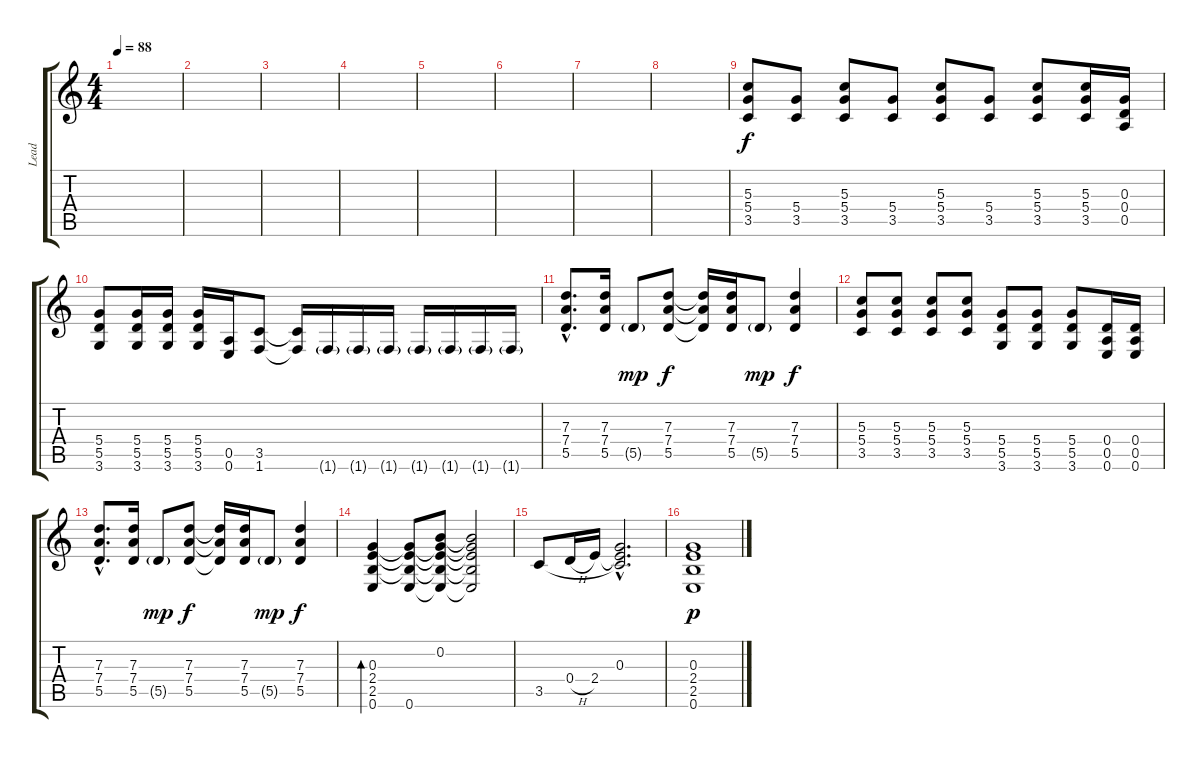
\track ("Lead" "Lead") {instrument overdrivenguitar}
\staff {score tabs}
\tuning (E4 B3 G3 D3 A2 E2) {hide}
\ts (4 4)
\tempo 88
\clef g2
\ks c
|
|
|
|
|
|
|
|
(5.3 5.4 3.5).8 (5.4 3.5).8 (5.3 5.4 3.5).8 (5.4 3.5).8 (5.3 5.4 3.5).8 (5.4 3.5).8 (5.3 5.4 3.5).8 (5.3 5.4 3.5).16 (0.3 0.4 0.5).16 |
(5.4 5.5 3.6).8 (5.4 5.5 3.6).16 (5.4 5.5 3.6).16 (5.4 5.5 3.6).16 (0.5 0.6).16 (3.5 1.6).8 (3.5{t} 1.6{t}).16 1.6{g}.16 1.6{g}.16 1.6{g}.16 1.6{g}.16 1.6{g}.16 1.6{g}.16 1.6{g}.16 |
(7.3{hac} 7.4{hac} 5.5{hac}).8{d} (7.3 7.4 5.5).16 5.5{g}.8{dy mp} (7.3 7.4 5.5).8{dy f} (7.3{t} 7.4{t} 5.5{t}).16 (7.3 7.4 5.5).16 5.5{g}.8{dy mp} (7.3 7.4 5.5).4{dy f} |
(5.3 5.4 3.5).8 (5.3 5.4 3.5).8 (5.3 5.4 3.5).8 (5.3 5.4 3.5).8 (5.4 5.5 3.6).8 (5.4 5.5 3.6).8 (5.4 5.5 3.6).8 (0.4 0.5 0.6).16 (0.4 0.5 0.6).16 |
(7.3{hac} 7.4{hac} 5.5{hac}).8{d} (7.3 7.4 5.5).16 5.5{g}.8{dy mp} (7.3 7.4 5.5).8{dy f} (7.3{t} 7.4{t} 5.5{t}).16 (7.3 7.4 5.5).16 5.5{g}.8{dy mp} (7.3 7.4 5.5).4{dy f} |
(0.3 2.4 2.5 0.6).4{bd 240} (0.3{t} 2.4{t} 2.5{t} 0.6).8 (0.2 0.3{t} 2.4{t} 2.5{t} 0.6{t}).8 (0.2{t} 0.3{t} 2.4{t} 2.5{t} 0.6{t}).2 |
3.5.8 0.4{h}.16 2.4.16 (0.3{hac} 2.4{hac t} 3.5{hac t}).2{d} |
(0.3 2.4 2.5 0.6).1{dy p}
